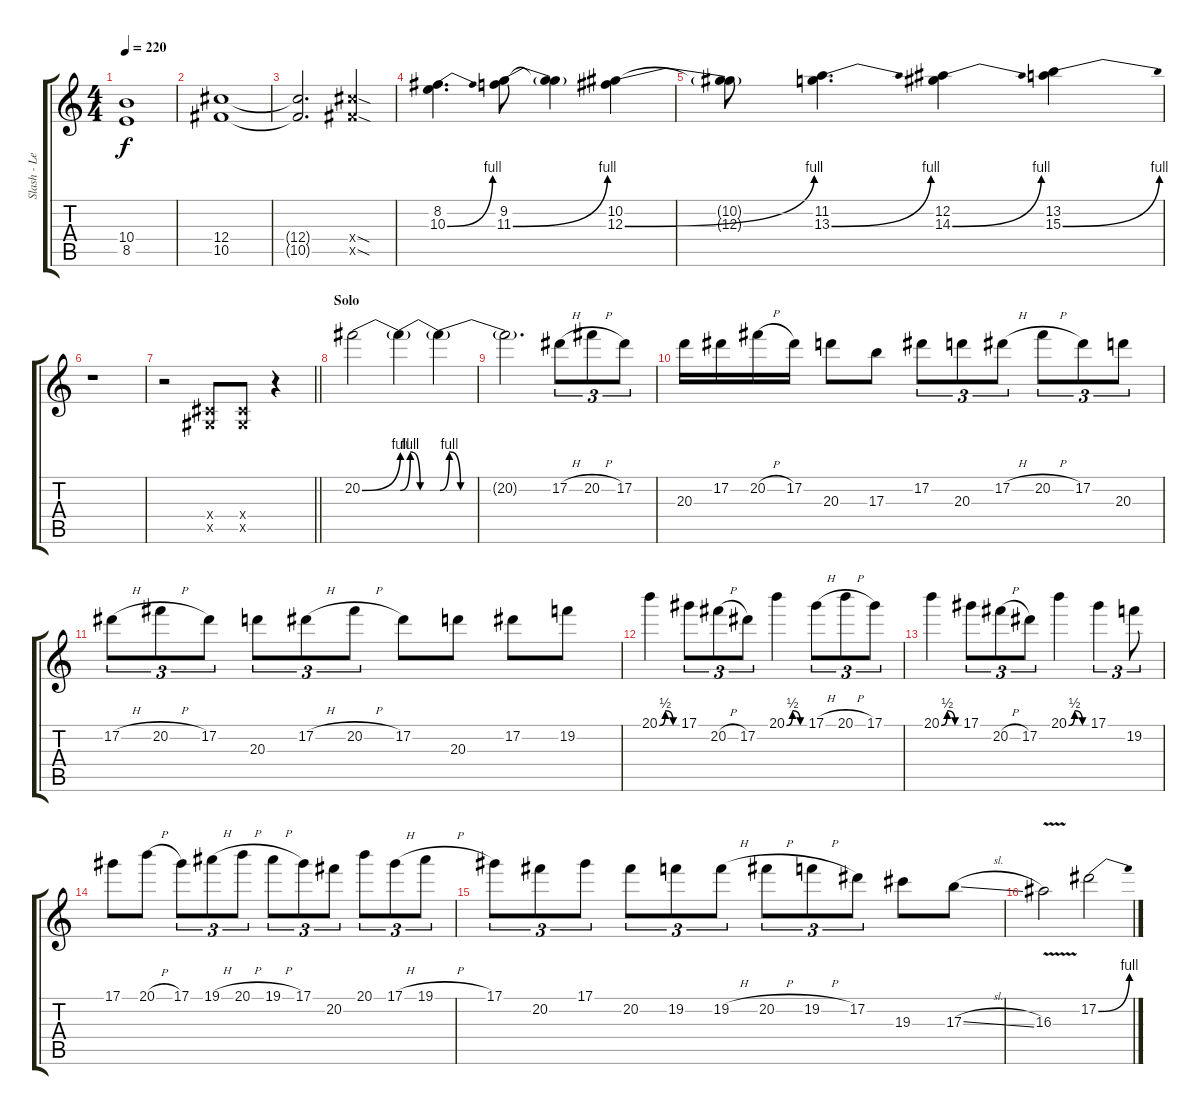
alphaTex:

\track ("Slash - Lead Guitar" "Slash - Le") {instrument distortionguitar}
\staff {score tabs}
\tuning (Eb4 Bb3 Gb3 Db3 Ab2 Eb2) {hide}
\ts (4 4)
\tempo 220
\clef g2
\ks c
(10.4{t} 8.5{t}).1{dy f} |
(12.4 10.5).1 |
(12.4{t} 10.5{t}).2{d} (12.4{sod x} 10.5{sod x}).4 |
(8.2 10.3{be (bend 0 0 60 4)}).4{d} (9.2 11.3{be (bend 0 0 60 4)}).8 (9.2{t} 11.3{t}).4 (10.2 12.3{be (bend 0 0 60 4)}).4 |
(10.2{t} 12.3{t}).8 (11.2 13.3{be (bend 0 0 60 4)}).4{d} (12.2 14.3{be (bend 0 0 60 4)}).4 (13.2 15.3{be (bend 0 0 60 4)}).4 |
r.1 |
\barLineRight lightlight
r.2 (0.4{x} 0.5{x}).8 (0.4{x} 0.5{x}).8 r.4 |
\section ("" "Solo")
20.2{be (bend 0 0 60 4)}.2 20.2{be (custom 0 0 15 4 30 0 60 0) t}.4 20.2{be (custom 0 0 5 4 11 0 60 0) t}.4 |
20.2{t}.2{d} 17.2{h}.8{tu (3 2)} 20.2{h}.8{tu (3 2)} 17.2.8{tu (3 2)} |
20.3.16 17.2.16 20.2{h}.16 17.2.16 20.3.8 17.3.8 17.2.8{tu (3 2)} 20.3.8{tu (3 2)} 17.2{h}.8{tu (3 2)} 20.2{h}.8{tu (3 2)} 17.2.8{tu (3 2)} 20.3.8{tu (3 2)} |
17.2{h}.8{tu (3 2)} 20.2{h}.8{tu (3 2)} 17.2.8{tu (3 2)} 20.3.8{tu (3 2)} 17.2{h}.8{tu (3 2)} 20.2{h}.8{tu (3 2)} 17.2.8 20.3.8 17.2.8 19.2.8 |
20.1{be (custom 0 0 20 2 46 0 60 0)}.4 17.1.8{tu (3 2)} 20.2{h}.8{tu (3 2)} 17.2.8{tu (3 2)} 20.1{be (custom 0 0 20 2 46 0 60 0)}.4 17.1{h}.8{tu (3 2)} 20.1{h}.8{tu (3 2)} 17.1.8{tu (3 2)} |
20.1{be (custom 0 0 20 2 46 0 60 0)}.4 17.1.8{tu (3 2)} 20.2{h}.8{tu (3 2)} 17.2.8{tu (3 2)} 20.1{be (custom 0 0 20 2 46 0 60 0)}.4 17.1.4{tu (3 2)} 19.2.8{tu (3 2)} |
17.1.8 20.1{h}.8 17.1.8{tu (3 2)} 19.1{h}.8{tu (3 2)} 20.1{h}.8{tu (3 2)} 19.1{h}.8{tu (3 2)} 17.1.8{tu (3 2)} 20.2.8{tu (3 2)} 20.1.8{tu (3 2)} 17.1{h}.8{tu (3 2)} 19.1{h}.8{tu (3 2)} |
17.1.8{tu (3 2)} 20.2.8{tu (3 2)} 17.1.8{tu (3 2)} 20.2.8{tu (3 2)} 19.2.8{tu (3 2)} 19.2{h}.8{tu (3 2)} 20.2{h}.8{tu (3 2)} 19.2{h}.8{tu (3 2)} 17.2.8{tu (3 2)} 19.3.8 17.3{sl}.8 |
16.3{v}.2 17.2{be (bend 0 0 60 4)}.2
